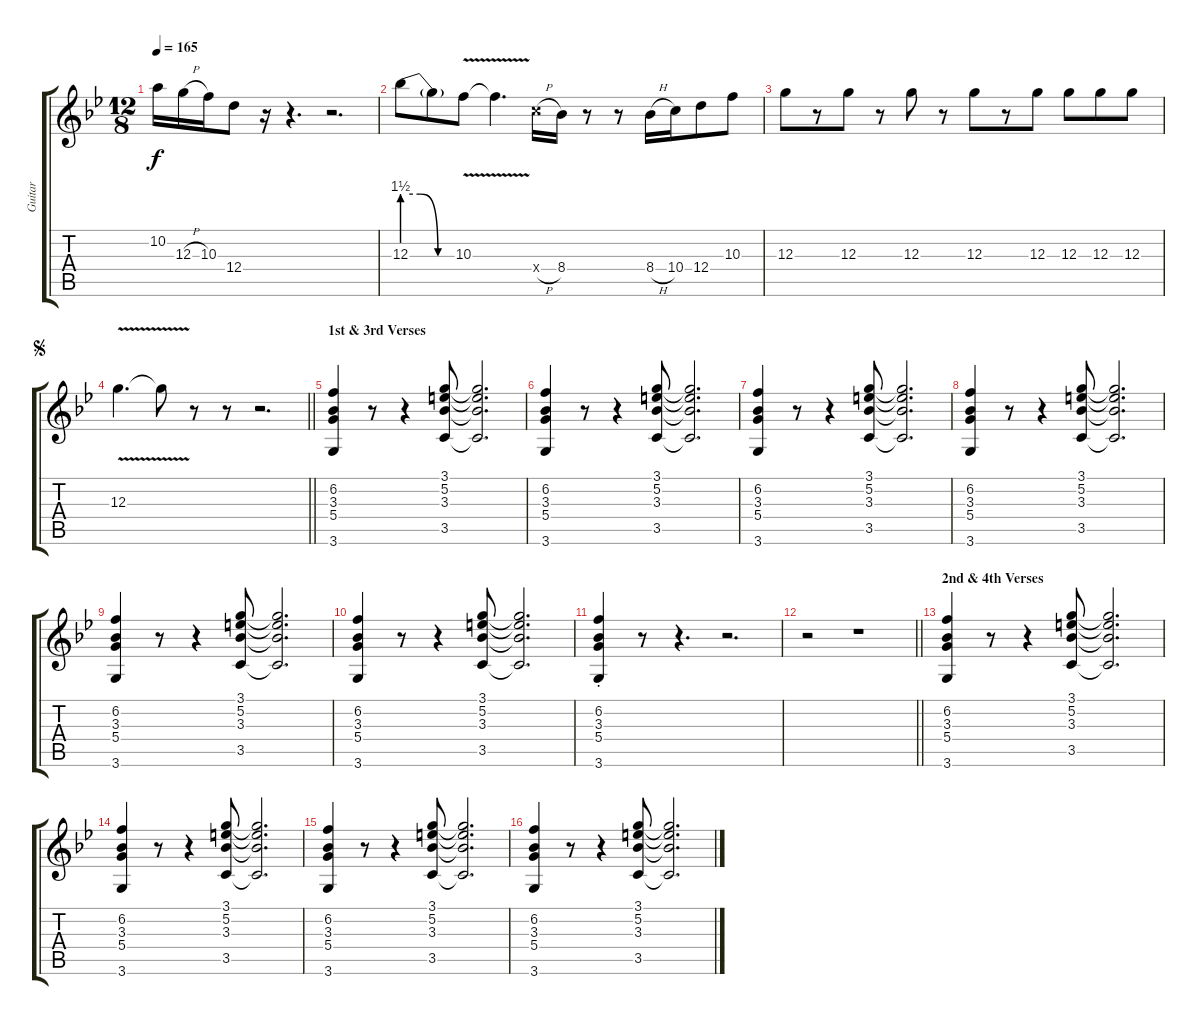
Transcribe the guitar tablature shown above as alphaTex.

\track ("Guitar" "Guitar") {instrument overdrivenguitar}
\staff {score tabs}
\tuning (E4 B3 G3 D3 A2 E2) {hide}
\ts (12 8)
\tempo 165
\clef g2
\ks bb
10.2.16{dy f} 12.3{h}.16 10.3.16 12.4.8 r.16 r.4{d} r.2{d} |
12.3{be (custom 0 6 20 6 40 0 60 0)}.8 12.3{t}.8 10.3{v}.8 10.3{v t}.4{d} 10.4{h x}.16 8.4.16 r.8 r.8 8.4{h}.16 10.4.16 12.4.8 10.3.8 |
12.3.8 r.8 12.3.8 r.8 12.3.8 r.8 12.3.8 r.8 12.3.8 12.3.8 12.3.8 12.3.8 |
\jump segno
\barLineRight lightlight
12.3{v}.4{d} 12.3{v t}.8 r.8 r.8 r.2{d} |
\section ("" "1st & 3rd Verses")
(6.2 3.3 5.4 3.6).4 r.8 r.4 (3.1 5.2 3.3 3.5).8 (3.1{t} 5.2{t} 3.3{t} 3.5{t}).2{d} |
(6.2 3.3 5.4 3.6).4 r.8 r.4 (3.1 5.2 3.3 3.5).8 (3.1{t} 5.2{t} 3.3{t} 3.5{t}).2{d} |
(6.2 3.3 5.4 3.6).4 r.8 r.4 (3.1 5.2 3.3 3.5).8 (3.1{t} 5.2{t} 3.3{t} 3.5{t}).2{d} |
(6.2 3.3 5.4 3.6).4 r.8 r.4 (3.1 5.2 3.3 3.5).8 (3.1{t} 5.2{t} 3.3{t} 3.5{t}).2{d} |
(6.2 3.3 5.4 3.6).4 r.8 r.4 (3.1 5.2 3.3 3.5).8 (3.1{t} 5.2{t} 3.3{t} 3.5{t}).2{d} |
(6.2 3.3 5.4 3.6).4 r.8 r.4 (3.1 5.2 3.3 3.5).8 (3.1{t} 5.2{t} 3.3{t} 3.5{t}).2{d} |
(6.2{st} 3.3{st} 5.4{st} 3.6{st}).4 r.8 r.4{d} r.2{d} |
\barLineRight lightlight
r.2 r.1 |
\section ("" "2nd & 4th Verses")
(6.2 3.3 5.4 3.6).4 r.8 r.4 (3.1 5.2 3.3 3.5).8 (3.1{t} 5.2{t} 3.3{t} 3.5{t}).2{d} |
(6.2 3.3 5.4 3.6).4 r.8 r.4 (3.1 5.2 3.3 3.5).8 (3.1{t} 5.2{t} 3.3{t} 3.5{t}).2{d} |
(6.2 3.3 5.4 3.6).4 r.8 r.4 (3.1 5.2 3.3 3.5).8 (3.1{t} 5.2{t} 3.3{t} 3.5{t}).2{d} |
(6.2 3.3 5.4 3.6).4 r.8 r.4 (3.1 5.2 3.3 3.5).8 (3.1{t} 5.2{t} 3.3{t} 3.5{t}).2{d}
